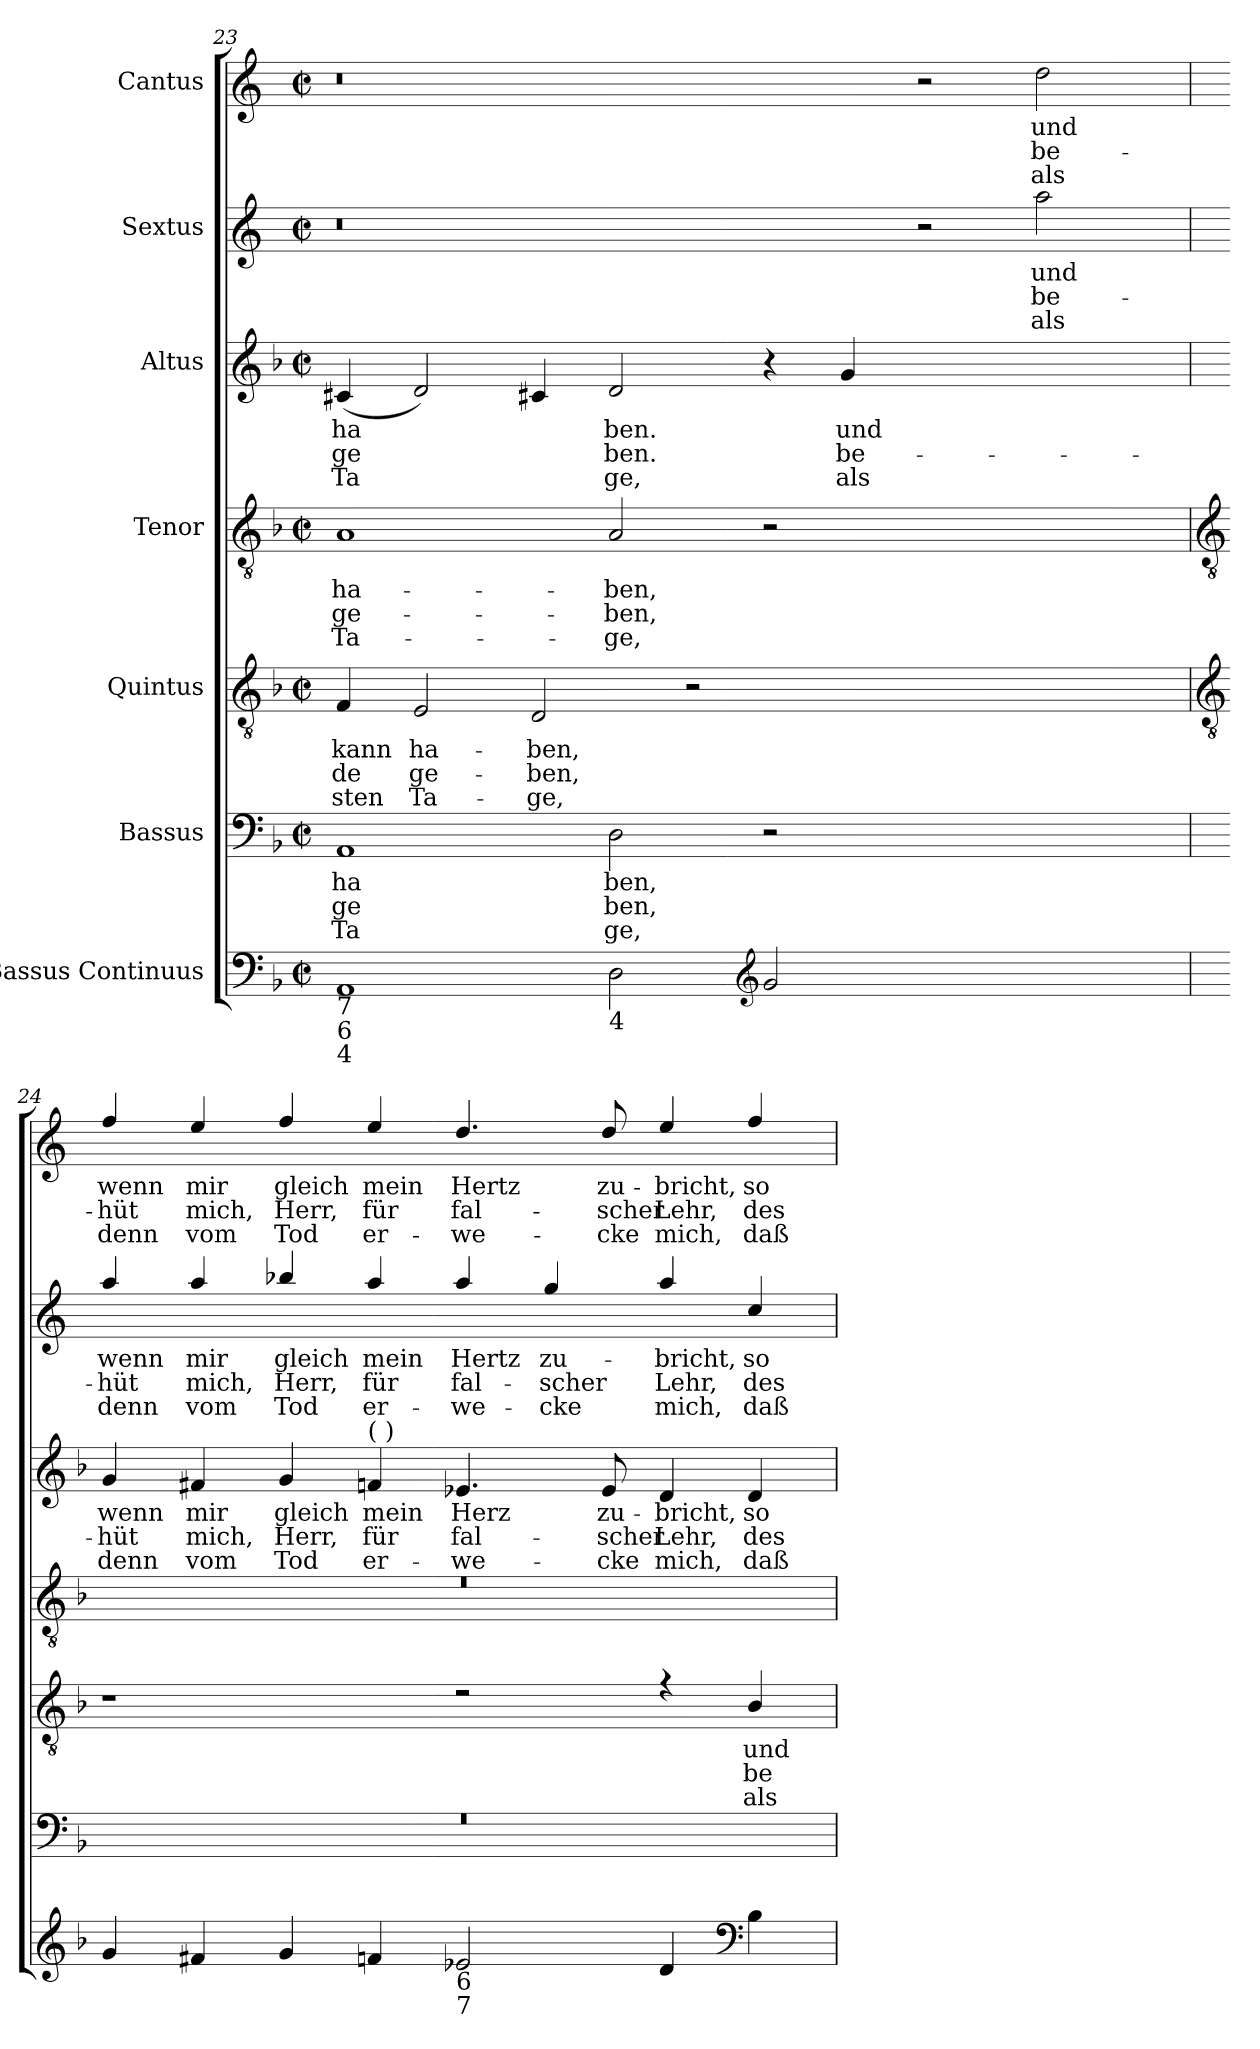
**kern	**kern	**text	**text	**text	**kern	**text	**text	**text	**kern	**text	**text	**text	**kern	**text	**text	**text	**kern	**text	**text	**text	**kern	**text	**text	**text
*part7	*part6	*part6	*part6	*part6	*part5	*part5	*part5	*part5	*part4	*part4	*part4	*part4	*part3	*part3	*part3	*part3	*part2	*part2	*part2	*part2	*part1	*part1	*part1	*part1
*staff7	*staff6	*staff6	*staff6	*staff6	*staff5	*staff5	*staff5	*staff5	*staff4	*staff4	*staff4	*staff4	*staff3	*staff3	*staff3	*staff3	*staff2	*staff2	*staff2	*staff2	*staff1	*staff1	*staff1	*staff1
*I"Bassus Continuus	*I"Bassus	*	*	*	*I"Quintus	*	*	*	*I"Tenor	*	*	*	*I"Altus	*	*	*	*I"Sextus	*	*	*	*I"Cantus	*	*	*
*clefF4	*clefF4	*	*	*	*clefGv2	*	*	*	*clefGv2	*	*	*	*clefG2	*	*	*	*clefG2	*	*	*	*clefG2	*	*	*
*	*	*	*	*	*	*	*	*	*	*	*	*	*	*	*	*	*ITrd4c7	*	*	*	*ITrd4c7	*	*	*
*k[b-]	*k[b-]	*	*	*	*k[b-]	*	*	*	*k[b-]	*	*	*	*k[b-]	*	*	*	*k[b-]	*	*	*	*k[b-]	*	*	*
*F:	*F:	*	*	*	*F:	*	*	*	*F:	*	*	*	*F:	*	*	*	*F:	*	*	*	*F:	*	*	*
*M4/2	*M4/2	*	*	*	*M4/2	*	*	*	*M4/2	*	*	*	*M4/2	*	*	*	*M4/2	*	*	*	*M4/2	*	*	*
*met(c|)	*met(c|)	*	*	*	*met(c|)	*	*	*	*met(c|)	*	*	*	*met(c|)	*	*	*	*met(c|)	*	*	*	*met(c|)	*	*	*
=23	=23	=23	=23	=23	=23	=23	=23	=23	=23	=23	=23	=23	=23	=23	=23	=23	=23	=23	=23	=23	=23	=23	=23	=23
!LO:TX:b:t=7	!	!	!	!	!	!	!	!	!	!	!	!	!	!	!	!	!	!	!	!	!	!	!	!
!LO:TX:b:t=6\n4	!	!	!	!	!	!	!	!	!	!	!	!	!	!	!	!	!	!	!	!	!	!	!	!
!	!	!LO:LY:b	!LO:LY:b	!LO:LY:b	!	!LO:LY:b	!LO:LY:b	!LO:LY:b	!	!LO:LY:b	!LO:LY:b	!LO:LY:b	!	!LO:LY:b	!LO:LY:b	!LO:LY:b	!	!	!	!	!	!	!	!
*	*^	*	*	*	*^	*	*	*	*^	*	*	*	*^	*	*	*	*^	*	*	*	*^	*	*	*
*	*	*	*	*	*	*	*	*	*	*	*	*	*	*	*	*	*^	*	*	*	*	*	*	*	*	*	*	*	*	*
1AA	1AA	0ryy	ha	ge	Ta	4F	0ryy	-kann	de	sten	1A	0ryy	ha-	-ge-	-Ta-	(<4c#X	0ryy	0ryy	ha	ge	Ta	0r	0ryy	.	.	.	0r	0ryy	.	.	.
!	!	!	!	!	!	!	!	!LO:LY:b	!LO:LY:b	!LO:LY:b	!	!	!	!	!	!	!	!	!	!	!	!	!	!	!	!	!	!	!	!	!
.	.	.	.	.	.	2E	.	ha-	-ge-	-Ta-	.	.	.	.	.	2d)	.	.	.	.	.	.	.	.	.	.	.	.	.	.	.
!	!	!	!	!	!	!	!	!LO:LY:b	!LO:LY:b	!LO:LY:b	!	!	!	!	!	!	!	!	!	!	!	!	!	!	!	!	!	!	!	!	!
.	.	.	.	.	.	2D	.	-ben,	ben,	ge,	.	.	.	.	.	4c#X	.	.	.	.	.	.	.	.	.	.	.	.	.	.	.
!LO:TX:b:t=4	!	!	!	!	!	!	!	!	!	!	!	!	!	!	!	!	!	!	!	!	!	!	!	!	!	!	!	!	!	!	!
!	!	!	!LO:LY:b	!LO:LY:b	!LO:LY:b	!	!	!	!	!	!	!	!LO:LY:b	!LO:LY:b	!LO:LY:b	!	!	!	!LO:LY:b	!LO:LY:b	!LO:LY:b	!	!	!	!	!	!	!	!	!	!
2D	2D	.	ben,	ben,	ge,	.	.	.	.	.	2A	.	-ben,	ben,	ge,	2d	.	.	ben.	ben.	ge,	.	.	.	.	.	.	.	.	.	.
.	.	.	.	.	.	2r	.	.	.	.	.	.	.	.	.	.	.	.	.	.	.	.	.	.	.	.	.	.	.	.	.
*clefG2	*	*	*	*	*	*	*	*	*	*	*	*	*	*	*	*	*	*	*	*	*	*	*	*	*	*	*	*	*	*	*
2g	2r	.	.	.	.	.	.	.	.	.	2r	.	.	.	.	4r	.	.	.	.	.	.	.	.	.	.	.	.	.	.	.
!	!	!	!	!	!	!	!	!	!	!	!	!	!	!	!	!	!	!	!LO:LY:b	!LO:LY:b	!LO:LY:b	!	!	!	!	!	!	!	!	!	!
.	.	.	.	.	.	1ryy	.	.	.	.	.	.	.	.	.	4g	.	.	und	be-	-als	.	.	.	.	.	.	.	.	.	.
1ryy	1ryy	1ryy	.	.	.	.	1ryy	.	.	.	1ryy	1ryy	.	.	.	1ryy	1ryy	1ryy	.	.	.	2r	1ryy	.	.	.	2r	1ryy	.	.	.
!	!	!	!	!	!	!	!	!	!	!	!	!	!	!	!	!	!	!	!	!	!	!	!	!LO:LY:b	!LO:LY:b	!LO:LY:b	!	!	!LO:LY:b	!LO:LY:b	!LO:LY:b
.	.	.	.	.	.	.	.	.	.	.	.	.	.	.	.	.	.	.	.	.	.	2dd	.	und	be-	-als	2g	.	und	be-	-als
.	.	.	.	.	.	4ryy	.	.	.	.	.	.	.	.	.	.	.	.	.	.	.	.	.	.	.	.	.	.	.	.	.
!!LO:LB:g=z	!!
=24	=24	=24	=24	=24	=24	=24	=24	=24	=24	=24	=24	=24	=24	=24	=24	=24	=24	=24	=24	=24	=24	=24	=24	=24	=24	=24	=24	=24	=24	=24	=24
*	*	*	*	*	*	*clefGv2	*	*	*	*	*clefGv2	*	*	*	*	*	*	*	*	*	*	*	*	*	*	*	*	*	*	*	*
!	!	!	!	!	!	!	!	!	!	!	!	!	!	!	!	!	!	!	!LO:LY:b	!LO:LY:b	!LO:LY:b	!	!	!LO:LY:b	!LO:LY:b	!LO:LY:b	!	!	!LO:LY:b	!LO:LY:b	!LO:LY:b
4g	0r	0ryy	.	.	.	1r	0ryy	.	.	.	0r	0ryy	.	.	.	4g	0ryy	0ryy	wenn	hüt	denn	4dd	0ryy	wenn	hüt	denn	4b-	0ryy	wenn	hüt	denn
!	!	!	!	!	!	!	!	!	!	!	!	!	!	!	!	!	!	!	!LO:LY:b	!LO:LY:b	!LO:LY:b	!	!	!LO:LY:b	!LO:LY:b	!LO:LY:b	!	!	!LO:LY:b	!LO:LY:b	!LO:LY:b
4f#X	.	.	.	.	.	.	.	.	.	.	.	.	.	.	.	4f#X	.	.	mir	mich,	vom	4dd	.	mir	mich,	vom	4a	.	mir	mich,	vom
!	!	!	!	!	!	!	!	!	!	!	!	!	!	!	!	!	!	!	!LO:LY:b	!LO:LY:b	!LO:LY:b	!	!	!LO:LY:b	!LO:LY:b	!LO:LY:b	!	!	!LO:LY:b	!LO:LY:b	!LO:LY:b
4g	.	.	.	.	.	.	.	.	.	.	.	.	.	.	.	4g	.	.	gleich	Herr,	Tod	4ee-X	.	gleich	Herr,	Tod	4b-	.	gleich	Herr,	Tod
!	!	!	!	!	!	!	!	!	!	!	!	!	!	!	!	!LO:TX:a:t=(  )	!	!	!	!	!	!	!	!	!	!	!	!	!	!	!
!	!	!	!	!	!	!	!	!	!	!	!	!	!	!	!	!	!	!	!LO:LY:b	!LO:LY:b	!LO:LY:b	!	!	!LO:LY:b	!LO:LY:b	!LO:LY:b	!	!	!LO:LY:b	!LO:LY:b	!LO:LY:b
4fn	.	.	.	.	.	.	.	.	.	.	.	.	.	.	.	4f	.	.	mein	für	er-	4dd	.	mein	für	er-	4a	.	mein	für	er-
!LO:TX:b:t=6	!	!	!	!	!	!	!	!	!	!	!	!	!	!	!	!	!	!	!	!	!	!	!	!	!	!	!	!	!	!	!
!LO:TX:b:t=7	!	!	!	!	!	!	!	!	!	!	!	!	!	!	!	!	!	!	!	!	!	!	!	!	!	!	!	!	!	!	!
!	!	!	!	!	!	!	!	!	!	!	!	!	!	!	!	!	!	!	!LO:LY:b	!LO:LY:b	!LO:LY:b	!	!	!LO:LY:b	!LO:LY:b	!LO:LY:b	!	!	!LO:LY:b	!LO:LY:b	!LO:LY:b
2e-X	.	.	.	.	.	2r	.	.	.	.	.	.	.	.	.	4.e-X	.	.	-Herz	fal-	-we-	4dd	.	-Hertz	fal-	-we-	4.g	.	-Hertz	fal-	-we-
!	!	!	!	!	!	!	!	!	!	!	!	!	!	!	!	!	!	!	!	!	!	!	!	!LO:LY:b	!LO:LY:b	!LO:LY:b	!	!	!	!	!
.	.	.	.	.	.	.	.	.	.	.	.	.	.	.	.	.	.	.	.	.	.	4cc	.	-zu-	-scher	cke	.	.	.	.	.
!	!	!	!	!	!	!	!	!	!	!	!	!	!	!	!	!	!	!	!LO:LY:b	!LO:LY:b	!LO:LY:b	!	!	!	!	!	!	!	!LO:LY:b	!LO:LY:b	!LO:LY:b
.	.	.	.	.	.	.	.	.	.	.	.	.	.	.	.	8e-	.	.	-zu-	-scher	cke	.	.	.	.	.	8g	.	-zu-	-scher	cke
!	!	!	!	!	!	!	!	!	!	!	!	!	!	!	!	!	!	!	!LO:LY:b	!LO:LY:b	!LO:LY:b	!	!	!LO:LY:b	!LO:LY:b	!LO:LY:b	!	!	!LO:LY:b	!LO:LY:b	!LO:LY:b
4d	.	.	.	.	.	4r	.	.	.	.	.	.	.	.	.	4d	.	.	bricht,	Lehr,	mich,	4dd	.	bricht,	Lehr,	mich,	4a	.	bricht,	Lehr,	mich,
*clefF4	*	*	*	*	*	*	*	*	*	*	*	*	*	*	*	*	*	*	*	*	*	*	*	*	*	*	*	*	*	*	*
!	!	!	!	!	!	!	!	!LO:LY:b	!LO:LY:b	!LO:LY:b	!	!	!	!	!	!	!	!	!LO:LY:b	!LO:LY:b	!LO:LY:b	!	!	!LO:LY:b	!LO:LY:b	!LO:LY:b	!	!	!LO:LY:b	!LO:LY:b	!LO:LY:b
4B-	.	.	.	.	.	4B-	.	und	be-	-als	.	.	.	.	.	4d	.	.	so	des	daß	4f	.	so	des	daß	4b-	.	so	des	daß
*	*v	*v	*	*	*	*	*	*	*	*	*v	*v	*	*	*	*v	*v	*v	*	*	*	*v	*v	*	*	*	*v	*v	*	*	*
*	*	*	*	*	*v	*v	*	*	*	*	*	*	*	*	*	*	*	*	*	*	*	*	*	*	*
=	=	=	=	=	=	=	=	=	=	=	=	=	=	=	=	=	=	=	=	=	=	=	=	=
*-	*-	*-	*-	*-	*-	*-	*-	*-	*-	*-	*-	*-	*-	*-	*-	*-	*-	*-	*-	*-	*-	*-	*-	*-
